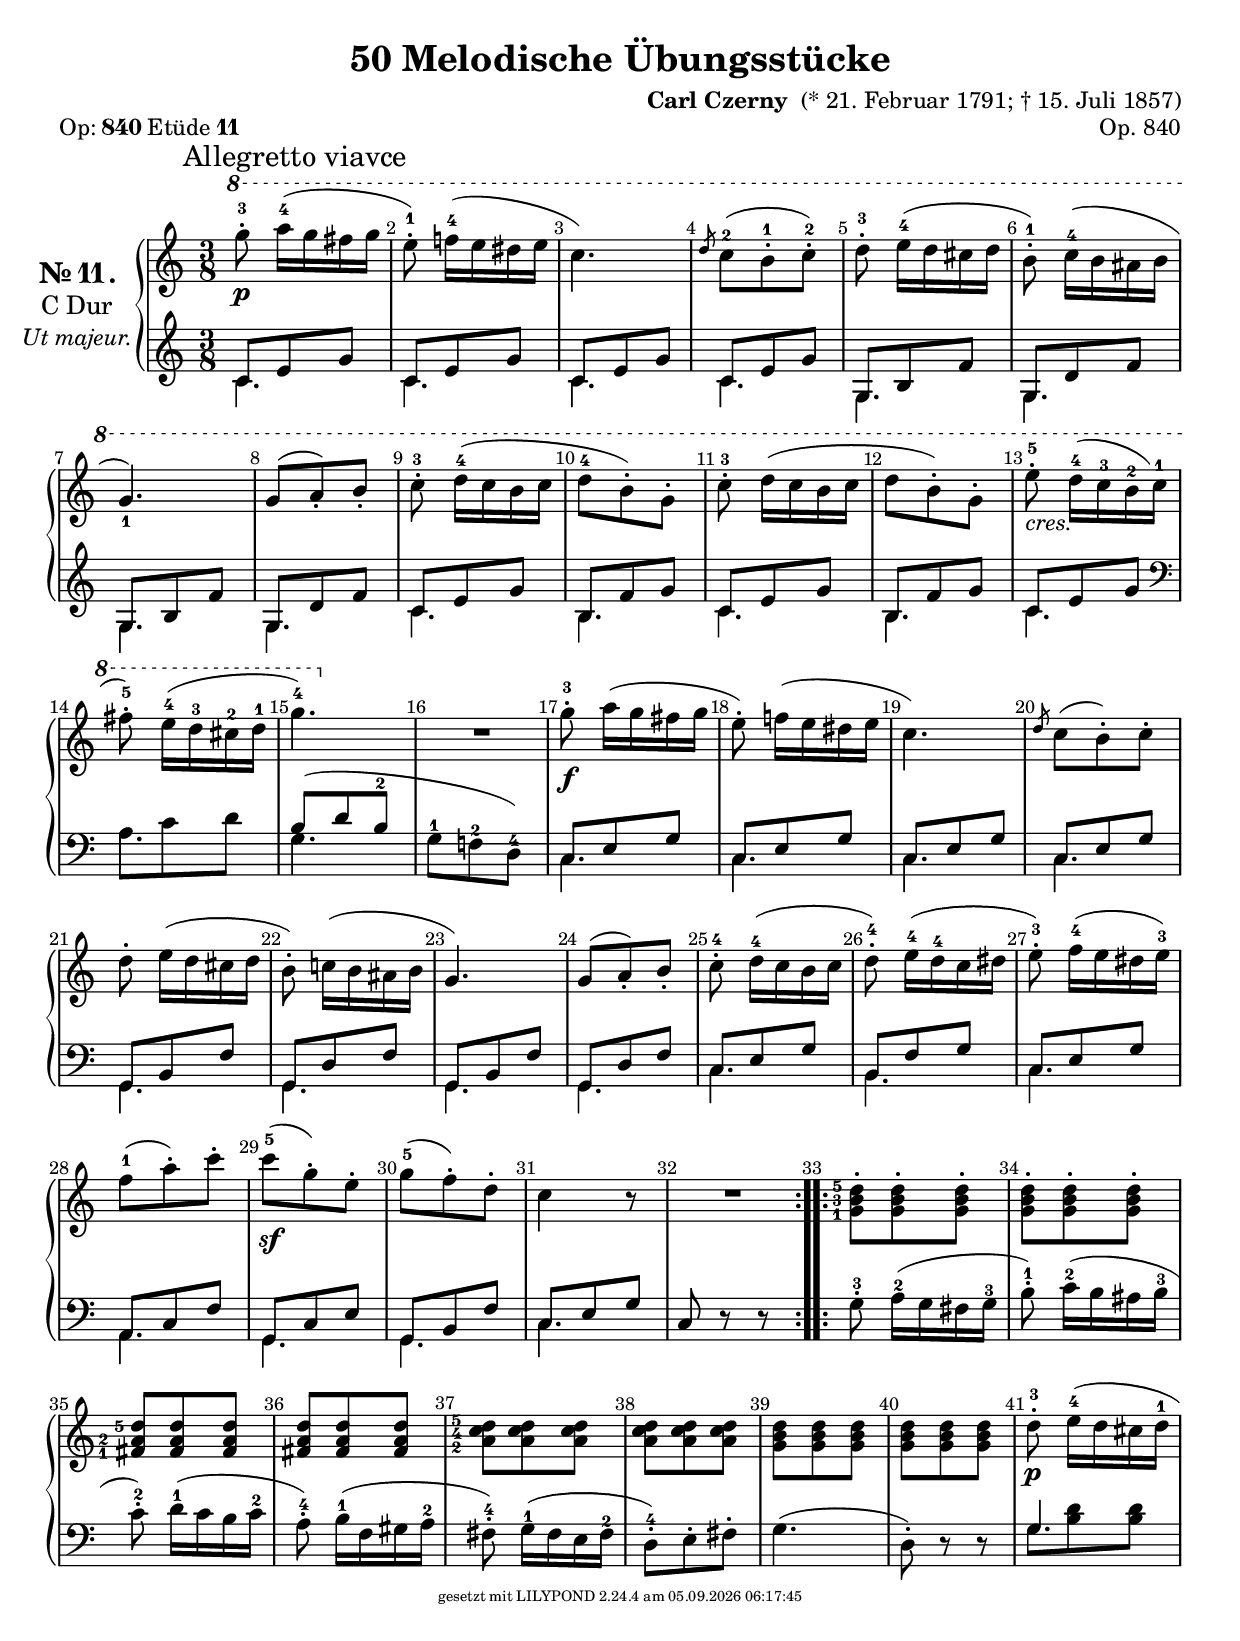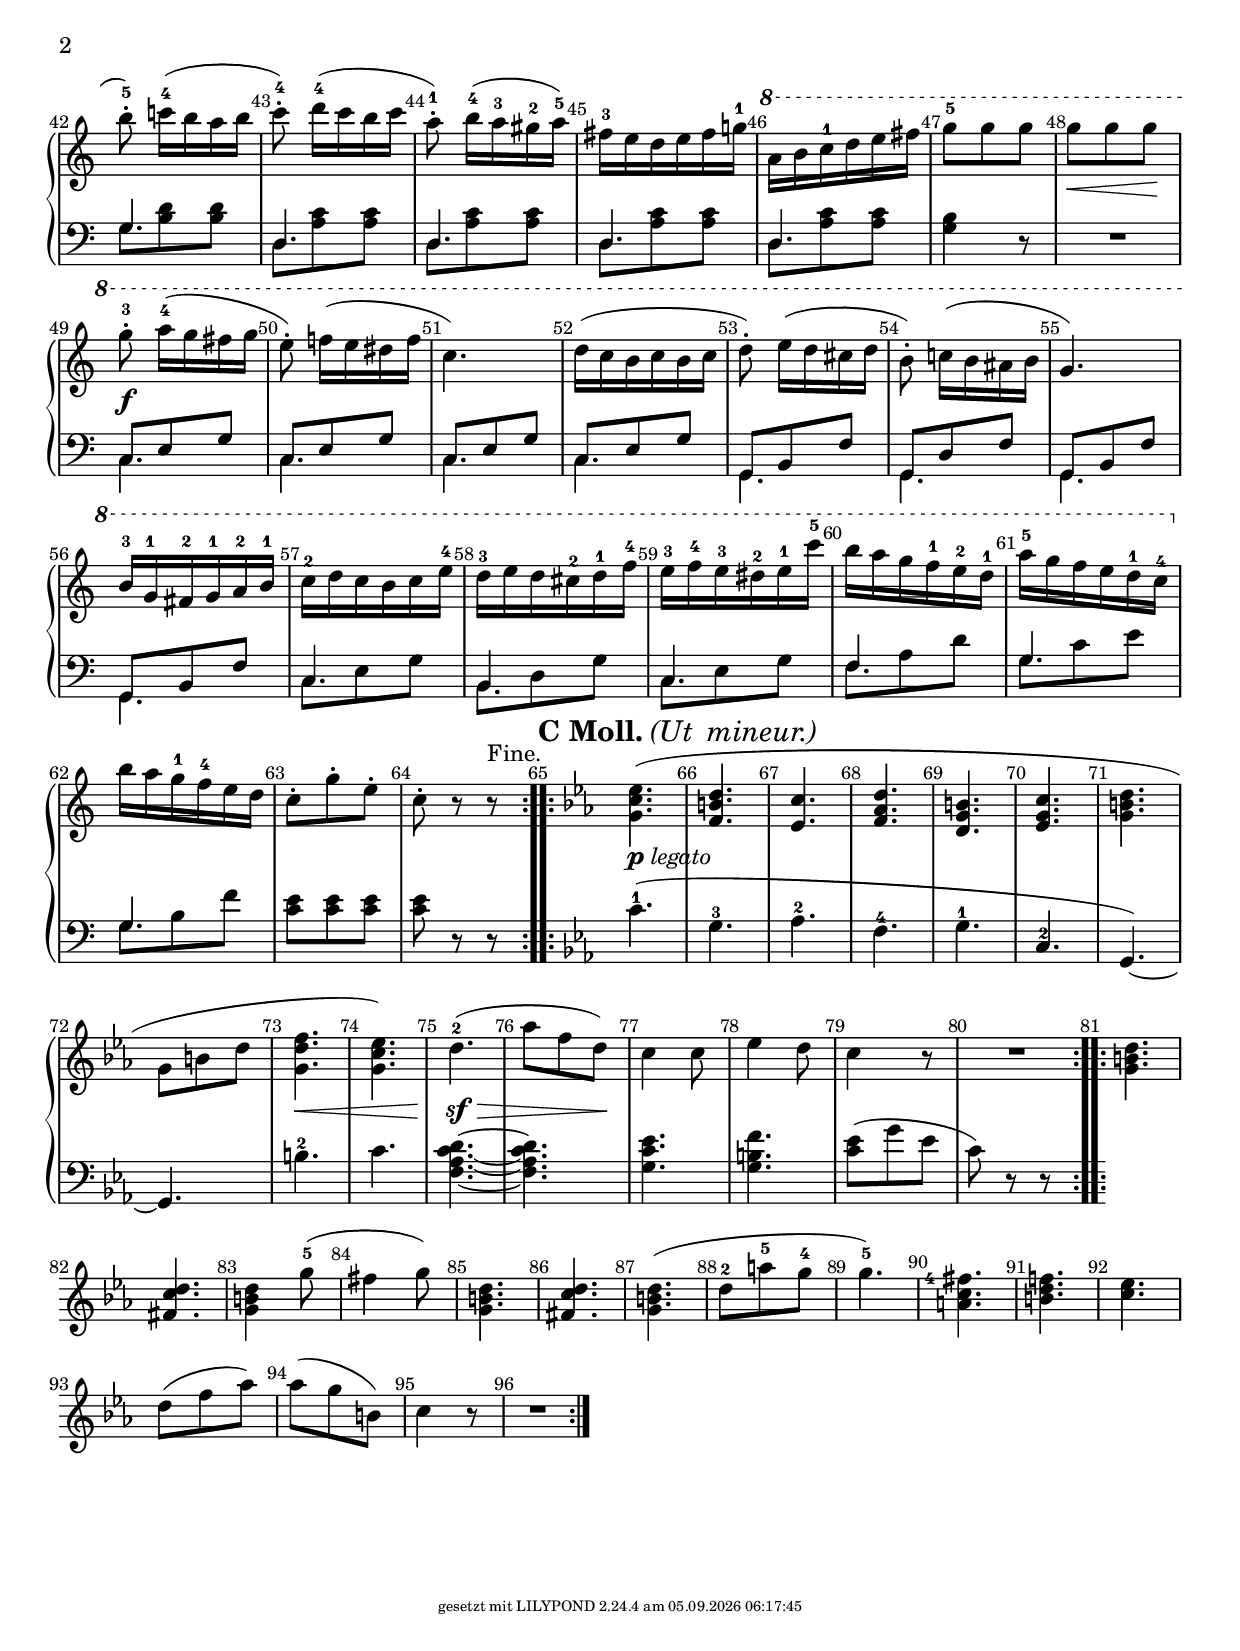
\version "2.19.37"

\language "deutsch"

\include "Papier+Layout.ly"
\version "2.19.32"

%% http://lsr.dsi.unimi.it/LSR/Item?id=654
%% http://lsr.di.unimi.it//LSR/Item?id=654
%% see also http://lilypond.org/doc/v2.18/Documentation/notation/short-repeats

%%%%%%%%%%%%%%%%%%%%%%%%%%%%%%%%%%%%%%%%%%%%%%%%%%%%%%%%%%%%%%%%%%%%%%%%%%%%%%%%%%%%%%%%%%
% LSR workaround:

%%%%%%%%%%%%%%%%%%%%%%%%%%%%%%%%%%%%%%%%%%%%%%%%%%%%%%%%%%%%%%%%%%%%%%%%%%%%%%%%%%%%%%%%%%

%% version 2013/05/11
%% for lilypond 2.18 or higher
%% last changes : - \changePitch : a single s as the last event of newnotes parameter
%%                   will give you the ending rests of the pattern (if there), and two s
%%                   also the beginning ones. If pattern ends with a note, a single
%%                   ending s will have no effects.
%%                - Is now \language independant (no more #{ c #})
%%                - new algorithm for make-notes-list, change-pitch
%%                  and has-notes? (shorter and safer)
%%
%%%%%%%%%%%%%%%%%%%%%%%%% some utility functions %%%%%%%%%%%%%%%%%%%%%

#(define (name-of music)
 (ly:music-property music 'name))

#(define (has-notes? music)
"Return true if there is at least one note in `music, false otherwise."
 (or (eq? (name-of music) 'NoteEvent)
     (let ((e (ly:music-property music 'element)))
        (and (ly:music? e)
             (has-notes? e)))
     (let loop ((es (ly:music-property music 'elements)))
        (and (pair? es)
             (or (has-notes? (car es))
                 (loop (cdr es)))))))

%% An EventChord is sometimes used as a wrapper in Lilypond, so we have to check
%% if a chord is a standard chord with notes. We could have used has-notes? but
%% this version is perhaps more efficient.
%% Optional events name like 'RestEvent can be included.
#(define (note-or-chord? music . otherEvent)
"Is music a note or a chord with notes ?"
(let ((name (name-of music)))
 (or (memq name (cons 'NoteEvent otherEvent))
     (and (eq? name 'EventChord)  ; have this chord at least one note ?
          (let loop ((es (ly:music-property music 'elements)))
             (and (pair? es)
                  (or (eq? (name-of (car es)) 'NoteEvent)
                      (loop (cdr es)))))))))

#(define (expand-q-chords music); for q chords : see chord-repetition-init.ly
(expand-repeat-chords! (list 'rhythmic-event) music))

#(define (clean-music mus)
"Try to reduce the number of sequential music"
(let ((name (ly:music-property mus 'name)))
  (cond
    ((eq? name 'SequentialMusic)
       (ly:music-set-property! mus 'elements (fold-right
          (lambda (evt prev-list)
            (if (eq? (name-of evt) 'SequentialMusic)
              (append (ly:music-property (clean-music evt) 'elements) prev-list)
              (cons (clean-music evt) prev-list)))
          '()
          (ly:music-property mus 'elements))))
    ((eq? name 'SimultaneousMusic)
       (ly:music-set-property! mus 'elements
                (map clean-music (ly:music-property mus 'elements))))
    ((memq name (list 'RelativeOctaveMusic 'UnrelativableMusic))
         (ly:music-set-property! mus 'element (clean-music
                  (ly:music-property mus 'element)))))
 mus))

%%%%%%%%%%%%%%%%%%%%%%%%%%%%% changePitch %%%%%%%%%%%%%%%%%%%%%%%%%%%%%%
#(define cPInsertInPattern (gensym))
#(define cPSamePitch (gensym))
#(define cPSamePitchEnd (gensym))
#(define cPPatternEnd (gensym))

#(define (make-notes-list music)
"Make a list with each element will be of one of these types :
  1- a note, a chord, a rest
  2- an integer, indicating the number of notes to skip in pattern ( The user will
     indicate that, by a corresponding number of skips (s or \\skip) in `newnotes 
     parameter of \\changePitch )
  3- a list of musics, to be inserted between 2 notes of pattern, and added with
     the \\insert function, inside `newnotes"
(let ((res '())     ; the list to fill
      (prev #f))
  (define (fill-notes-list evt)
    (let ((tags (ly:music-property evt 'tags))
          (name (name-of evt)))
      (cond
        ((memq cPInsertInPattern tags)             ; a music added by \insert
            (ly:music-set-property! evt 'tags
                          (delq cPInsertInPattern tags))     ; remove the tag
            (if (integer? prev)(set! res (cons prev res)))
            (set! prev (if (pair? prev)(cons evt prev)(list evt))))  ; a list
         ((memq name (list 'SkipEvent 'SkipMusic))
            (if (pair? prev)(set! res (cons prev res))) ; keep the reverse order
            (set! prev (if (integer? prev) (1+ prev) 1)))
       ; ((memq name (list 'EventChord 'NoteEvent 'RestEvent))
         ((note-or-chord? evt 'RestEvent) ; a note, a chord, or a rest
            (if (or (pair? prev)(integer? prev))(set! res (cons prev res)))
            (set! prev evt)
            (set! res (cons evt res)))
         (else
          (let ((elt (ly:music-property evt 'element))
                (elts (ly:music-property evt 'elements)))
            (if (ly:music? elt) (fill-notes-list elt))
            (if (pair? elts)(for-each fill-notes-list elts)))))))
(fill-notes-list music)
(if (or (pair? prev)(integer? prev))(set! res (cons prev res)))
(reverse res)))

%%%%%%%%%%%%  used inside the inner function change-one-note
#(define (copy-duration from to)  ; from and to as EventChord or NoteEvent
(let ((max-dur #f)); in theory, 2 notes in a chord can have a different duration
  (music-map (lambda (x)            ; get main duration from `from
              (let ((dur (ly:music-property x 'duration)))
               (if (and (ly:duration? dur)
                        (or (not max-dur)
                            (ly:duration<? max-dur dur))); take the greater
                 (set! max-dur dur))
                 x))
              from)
  (music-map (lambda (x)            ; set duration to duration of `to
               (if (ly:duration? (ly:music-property x 'duration))
                  (ly:music-set-property! x 'duration max-dur))
               x)
             to)))

#(define (copy-arti from to) ; from and to as EventChord or NoteEvent
(let* ((es-from (ly:music-property from 'elements))
       (es-to (ly:music-property to 'elements))
       (arti-from (if (null? es-from)
                    (ly:music-property from 'articulations)
                    (filter
                      (lambda(x)
                        (not (ly:duration? (ly:music-property x 'duration))))
                      es-from))))
  (if (null? es-to)                       ; NoteEvent
    (ly:music-set-property! to 'articulations
              (append (ly:music-property to 'articulations) arti-from))
    (ly:music-set-property! to 'elements  ; EventChord
              (append es-to arti-from)))
  ; copy also 'tags and 'to-relative-callback
  (ly:music-set-property! to 'tags
    (append (ly:music-property from 'tags)(ly:music-property to 'tags)))
   (if (null? es-to)
      (ly:music-set-property! to 'to-relative-callback
          (ly:music-property from 'to-relative-callback))
      (begin
        (ly:music-set-property! to 'to-relative-callback
            ly:music-sequence::event-chord-relative-callback)
        (ly:music-set-property! (car es-to) 'to-relative-callback
            (ly:music-property from 'to-relative-callback))))
    ))

%% del-arti is called for all notes but the first of a \samePitch section.
#(define (del-arti note-or-chord)
(ly:music-set-property! note-or-chord 'articulations '())
(ly:music-set-property! note-or-chord 'elements
  (filter (lambda(x)
              (and (ly:duration? (ly:music-property x 'duration))
                   (ly:music-set-property! x 'articulations '())))
          (ly:music-property note-or-chord 'elements))) ; can be empty
(music-map  ;; del all caution accidentals
  (lambda(x)(if (eq? (name-of x) 'NoteEvent) (begin
               (ly:music-set-property! x 'force-accidental #f)
               (ly:music-set-property! x 'cautionary #f)))
             x)
  note-or-chord))

#(define (change-pitch pattern newnotes)
"The scheme function of \\changePitch, `pattern and `newnotes as music."
(let ((seq-list '())           ; list of transformed patterns
      (skip-notnote-event? #f) ; #t if a \skip or an \insert is found in newnotes
      (same-pitch-section? #f) ; #t if we are in the 2nd pattern note of a\samePitch section
      ;(dummy-note #{ c4 #})    ; \language dependant -:(
      (dummy-note (make-music 'NoteEvent ; to avoid pbs with pattern without any notes
                              'duration (ly:make-duration 2 0 1) ;
                              'pitch (ly:make-pitch -1 0 0))) ;
      (pattern2 #{ $pattern \tag #cPPatternEnd s4 #}) ; to detect the end of pattern
      (last-notes-list #f))    ; buffer
 (set! seq-list (cdr  ; skip dummy notes
  ;;;;;;;;;;;;;;;;;;;;;;;;;;;;;;;;;;; loop ;;;;;;;;;;;;;;;;;;;;;;;;;;;;;;;;;;;;;;;;;;;;;;;
  (let loop ((notes-list (cons dummy-note (make-notes-list newnotes))); see make-notes-list
             (pat-list (cons dummy-note (circular-list pattern2)))
             (res '())) ; the list to fill
    (if (or (null? notes-list)(null? pat-list)) ; pat-list may be a regular list in the loop
      (reverse res)               ;;;;;; return the list in the right order
      (let ((x (car notes-list))  ;;;;;; go deeper, taking 1st elt of each lists
            (evt (ly:music-deep-copy (car pat-list))))
       (cond
       ;;;;;;;;;;;;;;;;;;;;;;;;;;;;;;;;;;;;;;;;;;;;;
        ((pair? x)                   ; x is a list of musics, added with \insert in newnotes
          (set! skip-notnote-event? #t)      ; for events between 2 pattern notes
          (set! last-notes-list notes-list)  ; for section "else" of this cond statement
          (loop (cdr notes-list) pat-list (append x res))) ; append x to res
        ;;;;;;;;;;;;;;;;;;;;;;;;;;;;;;;;;;;;;;;;;;;;
        ((note-or-chord? evt)         ; evt in pattern is a note or a chord (with notes)
          (set! last-notes-list notes-list)  ; for section "else" later
          (cond
            ((ly:music? x)  ;;;;;; the elt of notes-list is a note or a chord
               (if same-pitch-section? ; x is used several times. Copy arti of x only to the
                 (set! x (del-arti (ly:music-deep-copy x)))) ; 1st note of \samePitch section
               (copy-duration evt x)  ; evt = from, x = to
               (copy-arti evt x)
               (let ((tags (ly:music-property x 'tags)))
                 (cond               ; are we in a \samePitch section ?
                   ((memq cPSamePitch tags)    ; yes, first,remove the tag
                      (ly:music-set-property! x 'tags (delq cPSamePitch tags))
                      (set! same-pitch-section? #t)) ; then set the flag
                   ((memq cPSamePitchEnd tags) ; last note of \samePitch
                      (ly:music-set-property! x 'tags (delq cPSamePitchEnd tags))
                      (set! same-pitch-section? #f))))      ; unset the flag
               (set! skip-notnote-event? #f); stop deletion of not-notes event.
               (if same-pitch-section?
                   (loop notes-list (cdr pat-list)(cons x res))
                   (loop (cdr notes-list)(cdr pat-list)(cons x res)))) ; next new note
            ((integer? x)   ;;;;;; user want to skip over the current evt note. We also
               (set! skip-notnote-event? x) ; don't add any events bis next pattern note
               ;; (format #t "x : ~a\n" x)  ; for testing
               (cond ((= x 1)                                      ; only one s
                        (loop (cdr notes-list)(cdr pat-list) res)) ; next notes-list elt
                     (else                                         ; several successive s
                        (set-car! notes-list (1- x))               ; for the next loop
                        (loop notes-list (cdr pat-list) res))))))  ; the next evt only
        ;;;;;;;;;;;;;;;;;;;;;;;;;;;;;;;;;;;;;;;;;;;;
        ((or (ly:music-property evt 'duration #f)  ; current evt in pattern is not a note
             (not (has-notes? evt)))
           (cond ((memq cPPatternEnd (ly:music-property evt 'tags)) ; last evt of pattern
                    (let ((x (car notes-list)))
                      (if (and (integer? x)
                                (or (null? (cdr notes-list))        ; last elt ?
                                    (and (null? (cddr notes-list))  ; 2nd to last and last is
                                         (pair? (car (cdr notes-list)))))) ; a \insert section
                        (cond
                           ((= x 1)
                              (set! skip-notnote-event? x)
                              (loop (cdr notes-list) (cdr pat-list) res))
                           (else
                              (set-car! notes-list (1- x))
                              (loop notes-list (cdr pat-list) res))))
                        (loop notes-list (cdr pat-list) res))) ;; ignores evt
                  (skip-notnote-event? (loop notes-list (cdr pat-list) res))
                  (else (loop notes-list (cdr pat-list)(cons evt res)))))
        ;;;;;;;;;;;;;;;;;;;;;;;;;;;;;;;;;;;;;;;;;;;;
        (else
          (let ((e (ly:music-property evt 'element))
                (es (ly:music-property evt 'elements))
                (empty? #f)) ; don't add to res if #t
           (if (ly:music? e)
             (let ((new-e (loop notes-list (list e) '())))
               (ly:music-set-property! evt 'element
                 (case (length new-e)
                   ((0) (set! empty? #t)
                        new-e)
                   ((1)(car new-e))
                   (else (make-sequential-music new-e))))))
           (if (pair? es)
             (let ((new-es (loop notes-list es '())))
               (ly:music-set-property! evt 'elements new-es)
               (set! empty? (and empty? (null! new-es))))) ; #t if both empty

           (let ((next-new-notes (if (or same-pitch-section?
                                         (and (integer? skip-notnote-event?)
                                              (> skip-notnote-event? 1)))
                                    last-notes-list
                                    (cdr last-notes-list))))
              (if empty? (loop next-new-notes (cdr pat-list) res)
                         (loop next-new-notes (cdr pat-list) (cons evt res))))))))))))
  ;;;;;;;;;;;;;;;;;;;;;;;;;;;;;;;;;; end loop ;;;;;;;;;;;;;;;;;;;;;;;;;;;;;;;;;;;;;;;;
 (let ((relativize (lambda(m)
        (let* ((clean-newnotes (clean-music newnotes))
               (name (name-of clean-newnotes)))
            (if (memq name (list 'RelativeOctaveMusic 'UnrelativableMusic))
               (make-music name 'element m)
               m)))))
     (case (length seq-list)
        ((0) (make-music 'Music 'void #t))
        ((1) (relativize (car seq-list)))
        (else (relativize (clean-music (make-sequential-music seq-list))))))))

changePitch = #(define-music-function (pattern newnotes)
                                                          (ly:music? ly:music?)
"Change each notes in `pattern by the notes (or rests) given in `newnotes.
If count of events doesn't match, pattern is duplicated repeatedly or truncate."
(let* ((expand-q (lambda (music) (expand-repeat-chords!
			    (cons 'rhythmic-event (ly:parser-lookup '$chord-repeat-events))
			    music)))
       (pattern (expand-q pattern))
       (newnotes (expand-q newnotes)))
 (change-pitch pattern newnotes)))

%%%%%%%%%%%%%%%%%%%%%%%%%%%%%%%%%%%%%%%%%%%%%%%%%%%%%%%%%%%%%%%%%%%%%%%%%%%%%%%%
%% enhancement functions, working with \changePitch pattern newnotes

samePitch = #(define-music-function (music) (ly:music?)
"Inside the `pattern parameter of the \\changePitch function, all notes grouped 
by this function will have the same pitch, according to the current note of
`newnotes parameter of \\changePitch."
(let((not-first? #f)
     (last-note #f))
  (map-some-music
    (lambda (x)
      (cond
        ((note-or-chord? x)
           (if not-first?     ; set all pitches to the pitch of the first note
             (ly:music-set-property! x 'to-relative-callback
                (lambda (x p)                    ; set pitch to the prev value
                    (ly:prob-set-property! x 'pitch p)
                    p))
             (set! not-first? x)) ; do nothing for first note
           (ly:music-set-property! x 'tags (cons
                   cPSamePitch  ; add tag cPSamePitch to x
                   (ly:music-property x 'tags)))
           (set! last-note x)   ; save the note x
           x)
        (else #f)))
    music)
  (if last-note              ; the last saved EventChord
     (ly:music-set-property! last-note 'tags (cons
           cPSamePitchEnd    ; add cPSamePitchEnd tag, delete cPSamePitch tag
           (delq cPSamePitch (ly:music-property last-note 'tags)))))
  music))

%% this function should be no more needed, as copy-arti should avoid pbs
%% in relative mode and \samePitch
absolute = #(define-music-function (music) (ly:music?)
"Make `music unrelativable. To use inside a \\samePitch function in relative
mode."
(make-music 'UnrelativableMusic 'element music))

insert = #(define-music-function (music) (ly:music?)
"Using this function inside the `newnotes parameter of the \\changePitch
function, allow you to insert and remplace by `music, all music between one note
and his following, in the `pattern parameter of \\changePitch, ."
#{ \tag #cPInsertInPattern $music #})

%%%%%%%
#(define (n-copy n music)
(cond
  ((> n 1)(make-sequential-music
            (map (lambda (x)(ly:music-deep-copy music))
                 (make-list n))))
  ((= n 1) music)
  (else (make-music 'Music 'void #t))))

nCopy = #(define-music-function (n music)(integer? ly:music?)
(n-copy n music))

%% same effect as { \repeat unfold n s } but \nSkip works inside the `newnotes
%% parameter of \changePitch.
nSkip = #(define-music-function (n)(integer?)
"Return \\skip \\skip \\skip ... n times."
#{ \nCopy #n s #})
%%%%%%%%%%%%%%%%%%%%%%%%%%%%%%%%%%%%%%%%%%%%%%%%%%%%%%%%%%%%%%%%%%%%%%%%%%%%%%%%
%% shortcuts
% default values for patI and patII, if the user do not define
% them, before using \cPI and \cPII
% patI ={ c8. c16 }      % not \language independant
patI = #(make-music 'SequentialMusic 'elements (list
          (make-music 'NoteEvent 'duration (ly:make-duration 3 1 1)
                                 'pitch (ly:make-pitch -1 0 0))
          (make-music 'NoteEvent 'duration (ly:make-duration 4 0 1)
                                 'pitch (ly:make-pitch -1 0 0))))
% patII = { c4. c8 }
patII = #(make-music 'SequentialMusic 'elements (list
          (make-music 'NoteEvent 'duration (ly:make-duration 2 1 1)
                                 'pitch (ly:make-pitch -1 0 0))
          (make-music 'NoteEvent 'duration (ly:make-duration 3 0 1)
                                 'pitch (ly:make-pitch -1 0 0))))


cPI = #(define-music-function (newnotes) (ly:music?)
#{ \changePitch \patI $newnotes #})

cPII = #(define-music-function (newnotes) (ly:music?)
#{ \changePitch \patII $newnotes #})

#(define cP changePitch)

\paper {

  left-margin = 10
  %annotate-spacing = ##t
}
exercise ="11"
#(set-global-staff-size 20)

\header {
  composer            =       \markup { \bold "Carl Czerny" " (* 21. Februar 1791; † 15. Juli 1857)" }
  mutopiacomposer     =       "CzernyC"

  title               =       "50 Melodische Übungsstücke" %"50 Melodische Übungsstücke"
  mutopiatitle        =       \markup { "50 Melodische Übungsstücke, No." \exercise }

  opus                =       "Op. 840"
  piece               =       \markup { "Op:" \number \tiny 840 "Etüde" \number \tiny \exercise }
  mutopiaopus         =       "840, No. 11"

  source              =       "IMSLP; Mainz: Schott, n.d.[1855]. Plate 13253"
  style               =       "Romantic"
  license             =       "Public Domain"
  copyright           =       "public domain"
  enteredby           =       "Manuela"
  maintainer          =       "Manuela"
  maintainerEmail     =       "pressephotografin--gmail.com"
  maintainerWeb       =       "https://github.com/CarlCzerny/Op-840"
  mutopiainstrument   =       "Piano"
}

myPatternI = {
  c8-.\noBeam  c16 ( c16 c16 c16 c8 c8-. ) c8-.
}
myPatternII = {
  c8-.\noBeam c16 ( c16 c16 c16 c8-.\noBeam )
  c16 ( c16 c16 c16 c4. )
}
myPatternIII = {
  c8-.\noBeam  c16 ( c16 c16 c16 c8-.\noBeam )
  c16 ( c16 c16 c16 c8-.\noBeam )
  c16 ( c c c )
}
myPatternIV = { c16 ( c c c c8-.\noBeam ) }

RH= \relative c'' {
  \time 3/8
  \key c \major
  \set Staff.explicitKeySignatureVisibility = #end-of-line-invisible
  \set Timing.beamExceptions = #'()
  \set Timing.baseMoment = #(ly:make-moment 1/8)
  \set Staff.beatStructure = #'(4 )  %% abhängig vom Takt
  \set fingeringOrientations = #'(left)     %% für Akkorde!
  \override Fingering.direction = #UP      %% für Einzelnoten!
  \override Fingering.padding = #0.8
  \override Fingering.staff-padding = #'()
  \override Fingering.avoid-slur = #'inside
  \override Slur.direction = #UP
  \mark \markup "Allegretto viavce"
  \ottava #1
  g''8-3-.\noBeam \p a16-4 ( g fis g
  e8-1-.\noBeam ) f!16-4 ( e dis e
  c4. )
  \slashedGrace d8 c8-2 ( h-1-. c-2-. )
  d-3-.\noBeam e16-4 ( d cis d
  h8-1-.\noBeam ) c16-4 ( h ais h
  g4._1 )
  g8 ( a-. ) h-.
  c-3-.\noBeam d16-4 ( c h c
  d8-4 h-. ) g-.
  \changePitch \myPatternI { c-3 d c h c d h g }
  \changePitch \myPatternII {
    e'-5_\markup \italic "cres." d-4 c-3 h-2 c-1 fis-5
    e-4 d-3 cis-2 d-1 g-4
  }
  \ottava #0
  R4.
  \changePitch \myPatternII { g,-3 \f a g fis g e f! e dis e c }
  \slashedGrace d8 c8 ( h-. ) c-.
  \changePitch \myPatternII { d e d cis d h c! h ais h g }
  g8 ( a-. ) h-.
  \changePitch \myPatternIII {
    c-4 d-4 c h c d-4
    e-4 d-4 c dis e-3
    f-4 e dis e-3
  }
  f8-1 ( a-. ) c-.
  c-5 \sf ( g-. ) e-.
  g-5 ( f-. ) d-.
  c4 r8 R4. \bar ":..:"
  < g-1 h-3 d-5 >8-. q-. q-. q-. q-. q-.
  < fis-1 a-2 d-5 > q q q q q
  < a-2 c-4 d-5 > q q q q q
  < g h d > q q q q q
  d'8-3-.\noBeam \p
  \changePitch \myPatternIV {
    e-4 d cis d-1 h'-5
    c!-4 h a h c-4
    d-4 c h c a-1
  }
  h16-4 ( a-3 gis-2 a-5 )
  fis-3 e d e fis g!-1
  \ottava #1
  a h c-1 d e fis
  g8-5 g g g_\< g g\!
  \changePitch \myPatternII {
    g-3 \f a-4 g fis g e f! e dis f c
  }
  d16 ( c h c h c
  \changePitch \myPatternII {
    d ) e d cis d h c! h ais h g
  }
  h16-3 g-1 fis-2 g-1 a-2 h-1
  c-2 d c h c e-4
  d-3 e d cis-2 d-1 f-4
  e-3 f-4 e-3 dis-2 e-1 c'-5
  h a g f-1 e-2 d-1
  a'-5 g f e d-1 c-4
  \ottava #0
  h a g-1 f-4 e d
  c8-. g'-. e-. c-. r r^\markup "Fine."
  \bar ":..:"
  \key es \major
  \mark \markup { \bold "C Moll." \italic "(Ut" \italic " mineur.)" }
  < g c es >4._\markup { \dynamic p \italic "legato" }
  ( < f h d > < es c' > < f as d > < d g h >
  < es g c > < g h d >
  g8 h d
  < g, d' f >4._\< < g c es >
  )
  d'-2 \sf_\> ( as'8 f d\! )
  c4 c8 es4 d8 c4 r8 R4.
  \bar ":..:"
  < g h d >4. < fis c' d > < g h d >4 g'8-5 (
  fis4 g8 ) q4.
  < fis, c' d > < g h d > ( d'8-2 a'-5 g-4 g4.-5 )
  < a, c fis-4 > < h! d f! > < c es >
  d8 ( f as ) as ( g h,! ) c4 r8 R4. \bar ":..:"
}

LH = \relative c' {
  \clef bass
  \key c \major
  \set Staff.explicitKeySignatureVisibility = #end-of-line-invisible
  \set fingeringOrientations = #'(left) %% für Akkorde!
  \override Fingering.direction = #UP  %% für Einzelnoten!
  \override Fingering.padding = #0.2
  \override Fingering.staff-padding = #'()
  \override Fingering.avoid-slur = #'inside
  %\override Slur.direction = #UP
  \set Timing.beamExceptions = #'()
  \set Timing.baseMoment = #(ly:make-moment 1/8)
  \set Staff.beatStructure = #'(3 )  %% abhängig vom Takt

  \clef treble
  <<
    {
      \voiceOne
      \mergeDifferentlyHeadedOn
      \mergeDifferentlyDottedOn
      \set fingeringOrientations = #'(left)   %% Akkorde
      \override Fingering.direction = #UP %% Einzelnoten
      \override Fingering.padding = #0.2
      \override Fingering.staff-padding = #'()
      \override Fingering.avoid-slur = #'inside
      \override Slur.direction = #UP
      \set Timing.beamExceptions = #'()
      \set Timing.baseMoment = #(ly:make-moment 1/8)
      \set Staff.beatStructure = #'(3 )  %% abhängig vom Takt
      c8 e
      g c, e g c, e g c, e g
      g, h f' g, d' f
      g, h f' g, d' f
      c e g h, f' g
      c, e g h, f' g
      c, e g
      \clef bass
      \stemDown a, c d \stemUp
      h ( d h-2
      \stemDown g-1 f!-2 d-4 )
      \stemUp
      c e g c, e g c, e g c, e g
      g, h f' g, d' f
      g, h f' g, d' f
      c e g h, f' g
      c, e g a, c f
      g, c e g, h f'
      c e g
      c, d8\rest d8\rest
    } \\ {
      \voiceTwo
      \set fingeringOrientations = #'(left)   %% Akkorde
      \override Fingering.direction = #DOWN %% Einzelnoten
      \override Fingering.padding = #0.2
      \override Fingering.staff-padding = #'()
      \override Fingering.avoid-slur = #'inside
      \override Slur.direction = #DOWN
      \set Timing.beamExceptions = #'()
      \set Timing.baseMoment = #(ly:make-moment 1/8)
      \set Staff.beatStructure = #'(3 )  %% abhängig vom Takt
      c'='4. c c c
      g g g g
      c h c h c
      a g s c, c c c g g g g c h c a g g c
    }
  >>
  g'8-3-.\noBeam
  \changePitch \myPatternIV {
    a-2 g fis g-3 h-1
    c-2 h ais h-3 c-2
    d-1 c h c-2 a-4
    h-1 f gis a-2 fis-4
    g-1 fis e fis-2 d-4 [
  } e-. fis-. ]
  g4. ( d8-. ) r r
  <<
    {
      \voiceOne
      \mergeDifferentlyHeadedOn
      \mergeDifferentlyDottedOn
      \set fingeringOrientations = #'(left)   %% Akkorde
      \override Fingering.direction = #UP %% Einzelnoten
      \override Fingering.padding = #0.2
      \override Fingering.staff-padding = #'()
      \override Fingering.avoid-slur = #'inside
      \override Slur.direction = #UP
      \set Timing.beamExceptions = #'()
      \set Timing.baseMoment = #(ly:make-moment 1/8)
      \set Staff.beatStructure = #'(3 )  %% abhängig vom Takt
      g4. g d d d d s
    } \\ {
      \voiceTwo
      \set fingeringOrientations = #'(left)   %% Akkorde
      \override Fingering.direction = #DOWN %% Einzelnoten
      \override Fingering.padding = #0.2
      \override Fingering.staff-padding = #'()
      \override Fingering.avoid-slur = #'inside
      \override Slur.direction = #DOWN
      \set Timing.beamExceptions = #'()
      \set Timing.baseMoment = #(ly:make-moment 1/8)
      \set Staff.beatStructure = #'(3 )  %% abhängig vom Takt
      g=8 < h d > q
      g q q
      d < a' c > q d, q q d q q d q q
      < g h >4 d8\rest
    }
  >>
  R4.
  <<
    {
      \voiceOne
      \mergeDifferentlyHeadedOn
      \mergeDifferentlyDottedOn
      \set fingeringOrientations = #'(left)   %% Akkorde
      \override Fingering.direction = #UP %% Einzelnoten
      \override Fingering.padding = #0.2
      \override Fingering.staff-padding = #'()
      \override Fingering.avoid-slur = #'inside
      \override Slur.direction = #UP
      \set Timing.beamExceptions = #'()
      \set Timing.baseMoment = #(ly:make-moment 1/8)
      \set Staff.beatStructure = #'(3 )  %% abhängig vom Takt
      c8 e g c, e g c, e g c, e g
      g, h f' g, d' f g, h f' g, h f'
      \stemDown
      c e g h, d g c, e g f a d
      g, c e g, h f'
      < c e > q q q d,8\rest d8\rest
    } \\ {
      \voiceTwo
      \set fingeringOrientations = #'(left)   %% Akkorde
      \override Fingering.direction = #DOWN %% Einzelnoten
      \override Fingering.padding = #0.2
      \override Fingering.staff-padding = #'()
      \override Fingering.avoid-slur = #'inside
      \override Slur.direction = #DOWN
      \set Timing.beamExceptions = #'()
      \set Timing.baseMoment = #(ly:make-moment 1/8)
      \set Staff.beatStructure = #'(3 )  %% abhängig vom Takt
      c=4. c c c
      g g g g
      \stemUp
      c h c f g g
    }
  >>
  \key es \major
  c4.-1 ( g-3 as-2 f-4 g-1 c,-2 g~) g
  h'-2 c
  < f,~ as~ c~ d~> q
  < g c es > < g h f' >
  < c es >8 ( g' es c ) r r
  %\stemUp e h'4\rest_\markup "D.C. sino al fine."
}

\score
{
  \new PianoStaff \with {
    instrumentName = \markup {
      \center-column {
        \line {
          \bold \huge { "№" }
          \number { \exercise "." }
        }
        \line \large { C Dur }
        \italic \line { Ut majeur. }
      }
    }
    shortInstrumentName = ""
  }
  <<
    \new Staff="Discant"
    \with
    {
      \consists "Bar_number_engraver"
      \override BarNumber.padding = #0
      \override BarNumber.self-alignment-X = #CENTER
      \override BarNumber.break-visibility = #end-of-line-invisible
      \override Slur.outside-staff-priority = #150
    }
    {
      <<
        \RH
      >>
    }
    \new Staff="Bass" {
      \LH
    }
  >>
  \layout {
    ragged-last-bottom = ##t
    ragged-last = ##t
    ragged-right = ##f
    ragged-bottom = ##t
    left-margin = #10
    line-width = #190
  }
  %\midi { }
}
